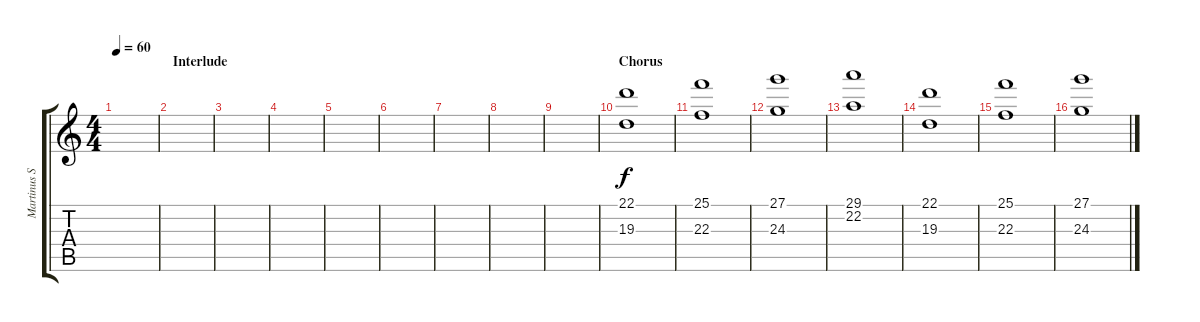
\track ("Martinus Spierenburg" "Martinus S") {instrument stringensemble1}
\staff {score tabs}
\tuning (E4 B3 G3 D3 A2 E2) {hide}
\ts (4 4)
\tempo 60
\clef g2
\ks c
|
\section ("" "Interlude")
|
|
|
|
|
|
|
|
\section ("" "Chorus")
(22.1 19.3).1 |
(25.1 22.3).1 |
(27.1 24.3).1 |
(29.1 22.2).1 |
(22.1 19.3).1 |
(25.1 22.3).1 |
(27.1 24.3).1
